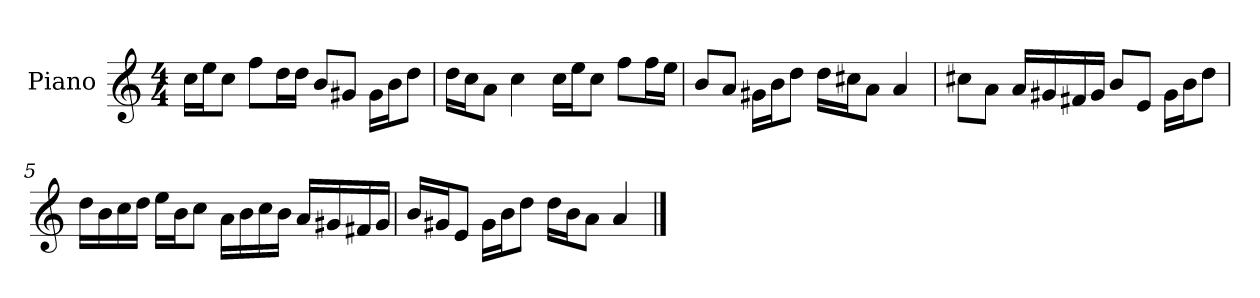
**kern
*part1
*staff1
*I"Piano
*I'P-no
*clefG2
*k[]
*M4/4
*MM90
=1
16cc\LL
16ee\J
8cc\J
8ff\L
16dd\L
16dd\JJ
8b/L
8g#X/J
16g#\LL
16b\J
8dd\J
=2
16dd\LL
16cc\J
8a\J
4cc\
16cc\LL
16ee\J
8cc\J
8ff\L
16ff\L
16ee\JJ
=3
8b/L
8a/J
16g#X\LL
16b\J
8dd\J
16dd\LL
16cc#X\J
8a\J
4a/
!!LO:LB:g=z
=4
8cc#X\L
8a\J
16a/LL
16g#X/
16f#X/
16g#/JJ
8b/L
8e/J
16g#\LL
16b\J
8dd\J
=5
16dd\LL
16b\
16cc\
16dd\JJ
16ee\LL
16b\J
8cc\J
16a\LL
16b\
16cc\
16b\JJ
16a/LL
16g#X/
16f#X/
16g#/JJ
=6
16b/LL
16g#X/J
8e/J
16g#\LL
16b\J
8dd\J
16dd\LL
16b\J
8a\J
4a/
==
*-
